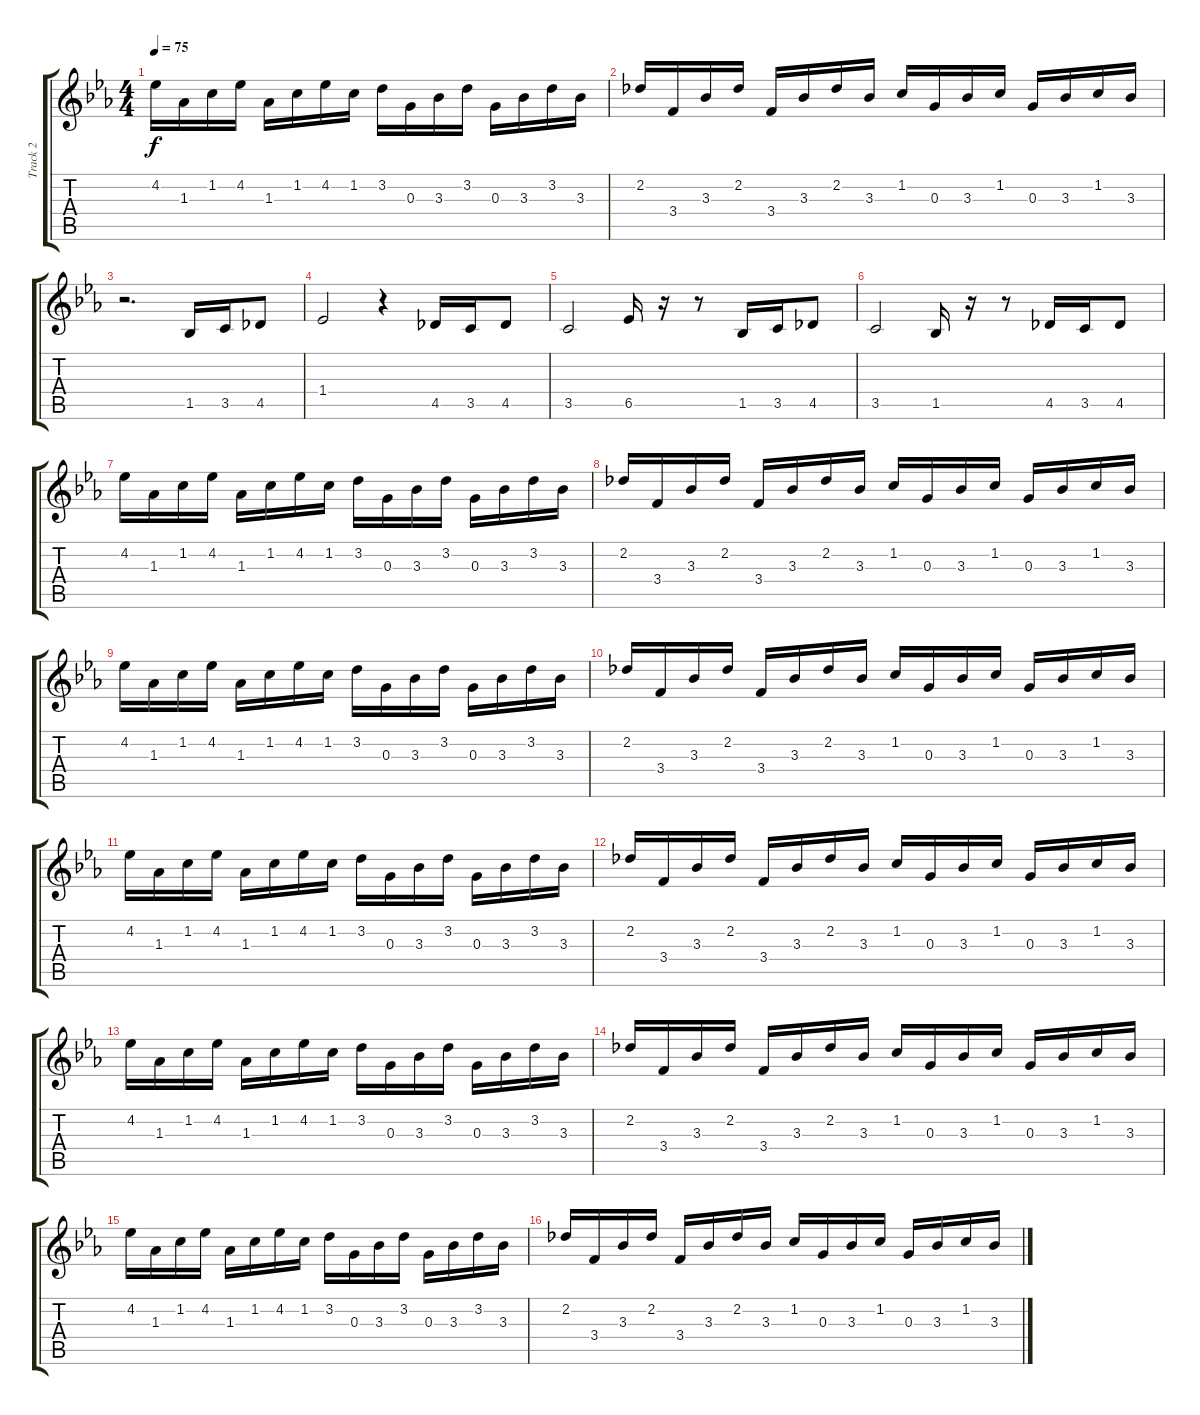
\track ("Track 2" "Track 2") {instrument distortionguitar}
\staff {score tabs}
\tuning (E4 B3 G3 D3 A2 E2) {hide}
\ts (4 4)
\tempo 75
\clef g2
\ks cminor
4.2.16{dy f} 1.3.16 1.2.16 4.2.16 1.3.16 1.2.16 4.2.16 1.2.16 3.2.16 0.3.16 3.3.16 3.2.16 0.3.16 3.3.16 3.2.16 3.3.16 |
2.2.16 3.4.16 3.3.16 2.2.16 3.4.16 3.3.16 2.2.16 3.3.16 1.2.16 0.3.16 3.3.16 1.2.16 0.3.16 3.3.16 1.2.16 3.3.16 |
r.2{d} 1.5.16 3.5.16 4.5.8 |
1.4.2 r.4 4.5.16 3.5.16 4.5.8 |
3.5.2 6.5.16 r.16 r.8 1.5.16 3.5.16 4.5.8 |
3.5.2 1.5.16 r.16 r.8 4.5.16 3.5.16 4.5.8 |
4.2.16 1.3.16 1.2.16 4.2.16 1.3.16 1.2.16 4.2.16 1.2.16 3.2.16 0.3.16 3.3.16 3.2.16 0.3.16 3.3.16 3.2.16 3.3.16 |
2.2.16 3.4.16 3.3.16 2.2.16 3.4.16 3.3.16 2.2.16 3.3.16 1.2.16 0.3.16 3.3.16 1.2.16 0.3.16 3.3.16 1.2.16 3.3.16 |
4.2.16 1.3.16 1.2.16 4.2.16 1.3.16 1.2.16 4.2.16 1.2.16 3.2.16 0.3.16 3.3.16 3.2.16 0.3.16 3.3.16 3.2.16 3.3.16 |
2.2.16 3.4.16 3.3.16 2.2.16 3.4.16 3.3.16 2.2.16 3.3.16 1.2.16 0.3.16 3.3.16 1.2.16 0.3.16 3.3.16 1.2.16 3.3.16 |
4.2.16 1.3.16 1.2.16 4.2.16 1.3.16 1.2.16 4.2.16 1.2.16 3.2.16 0.3.16 3.3.16 3.2.16 0.3.16 3.3.16 3.2.16 3.3.16 |
2.2.16 3.4.16 3.3.16 2.2.16 3.4.16 3.3.16 2.2.16 3.3.16 1.2.16 0.3.16 3.3.16 1.2.16 0.3.16 3.3.16 1.2.16 3.3.16 |
4.2.16 1.3.16 1.2.16 4.2.16 1.3.16 1.2.16 4.2.16 1.2.16 3.2.16 0.3.16 3.3.16 3.2.16 0.3.16 3.3.16 3.2.16 3.3.16 |
2.2.16 3.4.16 3.3.16 2.2.16 3.4.16 3.3.16 2.2.16 3.3.16 1.2.16 0.3.16 3.3.16 1.2.16 0.3.16 3.3.16 1.2.16 3.3.16 |
4.2.16 1.3.16 1.2.16 4.2.16 1.3.16 1.2.16 4.2.16 1.2.16 3.2.16 0.3.16 3.3.16 3.2.16 0.3.16 3.3.16 3.2.16 3.3.16 |
2.2.16 3.4.16 3.3.16 2.2.16 3.4.16 3.3.16 2.2.16 3.3.16 1.2.16 0.3.16 3.3.16 1.2.16 0.3.16 3.3.16 1.2.16 3.3.16
